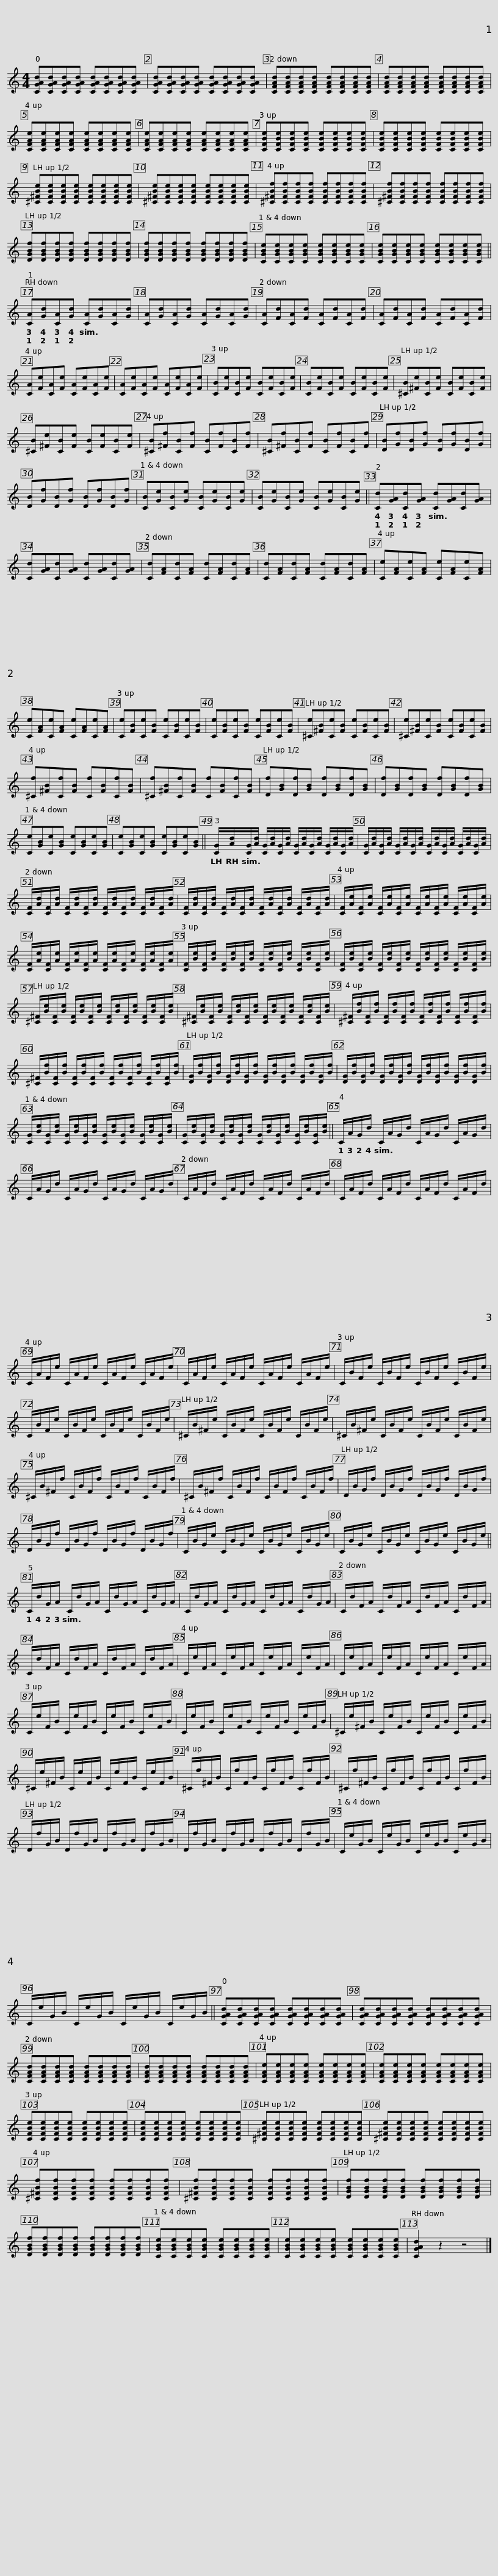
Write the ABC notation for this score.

X:1
L:1/8
M:4/4
I:linebreak $
K:C
V:1 treble
V:1
 [CGAd][CGAd][CGAd][CGAd] [CGAd][CGAd][CGAd][CGAd] | [CGAd][CGAd][CGAd][CGAd] [CGAd][CGAd][CGAd][CGAd] | [CFAd][CFAd][CFAd][CFAd] [CFAd][CFAd][CFAd][CFAd] |$ [CFAd][CFAd][CFAd][CFAd] [CFAd][CFAd][CFAd][CFAd] | [CFAe][CFAe][CFAe][CFAe] [CFAe][CFAe][CFAe][CFAe] | %5
 [CFAe][CFAe][CFAe][CFAe] [CFAe][CFAe][CFAe][CFAe] | [CFBe][CFBe][CFBe][CFBe] [CFBe][CFBe][CFBe][CFBe] |$ [CFBe][CFBe][CFBe][CFBe] [CFBe][CFBe][CFBe][CFBe] | [^C^FBe][CFBe][CFBe][CFBe] [CFBe][CFBe][CFBe][CFBe] | [^C^FBe][CFBe][CFBe][CFBe] [CFBe][CFBe][CFBe][CFBe] | %10
 [^C^FBf][CFBf][CFBf][CFBf] [CFBf][CFBf][CFBf][CFBf] |$ [^C^FBf][CFBf][CFBf][CFBf] [CFBf][CFBf][CFBf][CFBf] | [DGBf][DGBf][DGBf][DGBf] [DGBf][DGBf][DGBf][DGBf] | [DGBf][DGBf][DGBf][DGBf] [DGBf][DGBf][DGBf][DGBf] | [CGBe][CGBe][CGBe][CGBe] [CGBe][CGBe][CGBe][CGBe] |$ %15
 [CGBe][CGBe][CGBe][CGBe] [CGBe][CGBe][CGBe][CGBe] || [CA][Gd][CA][Gd] [CA][Gd][CA][Gd] | [CA][Gd][CA][Gd] [CA][Gd][CA][Gd] | [CA][Fd][CA][Fd] [CA][Fd][CA][Fd] | [CA][Fd][CA][Fd] [CA][Fd][CA][Fd] |$ %20
 [CA][Fe][CA][Fe] [CA][Fe][CA][Fe] | [CA][Fe][CA][Fe] [CA][Fe][CA][Fe] | [CB][Fe][CB][Fe] [CB][Fe][CB][Fe] | [CB][Fe][CB][Fe] [CB][Fe][CB][Fe] | [^CB][^Fe][CB][Fe] [CB][Fe][CB][Fe] |$ %25
 [^CB][^Fe][CB][Fe] [CB][Fe][CB][Fe] | [^CB][^Ff][CB][Ff] [CB][Ff][CB][Ff] | [^CB][^Ff][CB][Ff] [CB][Ff][CB][Ff] | [DB][Gf][DB][Gf] [DB][Gf][DB][Gf] | [DB][Gf][DB][Gf] [DB][Gf][DB][Gf] |$ %30
 [CB][Ge][CB][Ge] [CB][Ge][CB][Ge] | [CB][Ge][CB][Ge] [CB][Ge][CB][Ge] || [Cd][GA][Cd][GA] [Cd][GA][Cd][GA] | [Cd][GA][Cd][GA] [Cd][GA][Cd][GA] | [Cd][FA][Cd][FA] [Cd][FA][Cd][FA] |$ %35
 [Cd][FA][Cd][FA] [Cd][FA][Cd][FA] | [Ce][FA][Ce][FA] [Ce][FA][Ce][FA] | [Ce][FA][Ce][FA] [Ce][FA][Ce][FA] | [Ce][FB][Ce][FB] [Ce][FB][Ce][FB] | [Ce][FB][Ce][FB] [Ce][FB][Ce][FB] |$ %40
 [^Ce][^FB][Ce][FB] [Ce][FB][Ce][FB] | [^Ce][^FB][Ce][FB] [Ce][FB][Ce][FB] | [^Cf][^FB][Cf][FB] [Cf][FB][Cf][FB] | [^Cf][^FB][Cf][FB] [Cf][FB][Cf][FB] | [Df][GB][Df][GB] [Df][GB][Df][GB] |$ %45
 [Df][GB][Df][GB] [Df][GB][Df][GB] | [Ce][GB][Ce][GB] [Ce][GB][Ce][GB] | [Ce][GB][Ce][GB] [Ce][GB][Ce][GB] || [CG]/[Ad]/[CG]/[Ad]/ [CG]/[Ad]/[CG]/[Ad]/ [CG]/[Ad]/[CG]/[Ad]/ [CG]/[Ad]/[CG]/[Ad]/ |$ [CG]/[Ad]/[CG]/[Ad]/ [CG]/[Ad]/[CG]/[Ad]/ [CG]/[Ad]/[CG]/[Ad]/ [CG]/[Ad]/[CG]/[Ad]/ | %50
 [CF]/[Ad]/[CF]/[Ad]/ [CF]/[Ad]/[CF]/[Ad]/ [CF]/[Ad]/[CF]/[Ad]/ [CF]/[Ad]/[CF]/[Ad]/ | [CF]/[Ad]/[CF]/[Ad]/ [CF]/[Ad]/[CF]/[Ad]/ [CF]/[Ad]/[CF]/[Ad]/ [CF]/[Ad]/[CF]/[Ad]/ |$ [CF]/[Ae]/[CF]/[Ae]/ [CF]/[Ae]/[CF]/[Ae]/ [CF]/[Ae]/[CF]/[Ae]/ [CF]/[Ae]/[CF]/[Ae]/ | [CF]/[Ae]/[CF]/[Ae]/ [CF]/[Ae]/[CF]/[Ae]/ [CF]/[Ae]/[CF]/[Ae]/ [CF]/[Ae]/[CF]/[Ae]/ | [CF]/[Be]/[CF]/[Be]/ [CF]/[Be]/[CF]/[Be]/ [CF]/[Be]/[CF]/[Be]/ [CF]/[Be]/[CF]/[Be]/ |$ %55
 [CF]/[Be]/[CF]/[Be]/ [CF]/[Be]/[CF]/[Be]/ [CF]/[Be]/[CF]/[Be]/ [CF]/[Be]/[CF]/[Be]/ | [^C^F]/[Be]/[CF]/[Be]/ [CF]/[Be]/[CF]/[Be]/ [CF]/[Be]/[CF]/[Be]/ [CF]/[Be]/[CF]/[Be]/ | [^C^F]/[Be]/[CF]/[Be]/ [CF]/[Be]/[CF]/[Be]/ [CF]/[Be]/[CF]/[Be]/ [CF]/[Be]/[CF]/[Be]/ |$ [^C^F]/[Bf]/[CF]/[Bf]/ [CF]/[Bf]/[CF]/[Bf]/ [CF]/[Bf]/[CF]/[Bf]/ [CF]/[Bf]/[CF]/[Bf]/ | [^C^F]/[Bf]/[CF]/[Bf]/ [CF]/[Bf]/[CF]/[Bf]/ [CF]/[Bf]/[CF]/[Bf]/ [CF]/[Bf]/[CF]/[Bf]/ | %60
 [DG]/[Bf]/[DG]/[Bf]/ [DG]/[Bf]/[DG]/[Bf]/ [DG]/[Bf]/[DG]/[Bf]/ [DG]/[Bf]/[DG]/[Bf]/ |$ [DG]/[Bf]/[DG]/[Bf]/ [DG]/[Bf]/[DG]/[Bf]/ [DG]/[Bf]/[DG]/[Bf]/ [DG]/[Bf]/[DG]/[Bf]/ | [CG]/[Be]/[CG]/[Be]/ [CG]/[Be]/[CG]/[Be]/ [CG]/[Be]/[CG]/[Be]/ [CG]/[Be]/[CG]/[Be]/ | [CG]/[Be]/[CG]/[Be]/ [CG]/[Be]/[CG]/[Be]/ [CG]/[Be]/[CG]/[Be]/ [CG]/[Be]/[CG]/[Be]/ ||$ C/A/G/d/ C/A/G/d/ C/A/G/d/ C/A/G/d/ | %65
 C/A/G/d/ C/A/G/d/ C/A/G/d/ C/A/G/d/ | C/A/F/d/ C/A/F/d/ C/A/F/d/ C/A/F/d/ |$ C/A/F/d/ C/A/F/d/ C/A/F/d/ C/A/F/d/ | C/A/F/e/ C/A/F/e/ C/A/F/e/ C/A/F/e/ | C/A/F/e/ C/A/F/e/ C/A/F/e/ C/A/F/e/ |$ %70
 C/B/F/e/ C/B/F/e/ C/B/F/e/ C/B/F/e/ | C/B/F/e/ C/B/F/e/ C/B/F/e/ C/B/F/e/ | ^C/B/^F/e/ C/B/F/e/ C/B/F/e/ C/B/F/e/ |$ ^C/B/^F/e/ C/B/F/e/ C/B/F/e/ C/B/F/e/ | ^C/B/^F/f/ C/B/F/f/ C/B/F/f/ C/B/F/f/ | %75
 ^C/B/^F/f/ C/B/F/f/ C/B/F/f/ C/B/F/f/ |$ D/B/G/f/ D/B/G/f/ D/B/G/f/ D/B/G/f/ | D/B/G/f/ D/B/G/f/ D/B/G/f/ D/B/G/f/ | C/B/G/e/ C/B/G/e/ C/B/G/e/ C/B/G/e/ |$ C/B/G/e/ C/B/G/e/ C/B/G/e/ C/B/G/e/ || %80
 C/d/G/A/ C/d/G/A/ C/d/G/A/ C/d/G/A/ | C/d/G/A/ C/d/G/A/ C/d/G/A/ C/d/G/A/ |$ C/d/F/A/ C/d/F/A/ C/d/F/A/ C/d/F/A/ | C/d/F/A/ C/d/F/A/ C/d/F/A/ C/d/F/A/ | C/e/F/A/ C/e/F/A/ C/e/F/A/ C/e/F/A/ |$ %85
 C/e/F/A/ C/e/F/A/ C/e/F/A/ C/e/F/A/ | C/e/F/B/ C/e/F/B/ C/e/F/B/ C/e/F/B/ | C/e/F/B/ C/e/F/B/ C/e/F/B/ C/e/F/B/ |$ ^C/e/^F/B/ C/e/F/B/ C/e/F/B/ C/e/F/B/ | ^C/e/^F/B/ C/e/F/B/ C/e/F/B/ C/e/F/B/ | %90
 ^C/f/^F/B/ C/f/F/B/ C/f/F/B/ C/f/F/B/ |$ ^C/f/^F/B/ C/f/F/B/ C/f/F/B/ C/f/F/B/ | D/f/G/B/ D/f/G/B/ D/f/G/B/ D/f/G/B/ | D/f/G/B/ D/f/G/B/ D/f/G/B/ D/f/G/B/ |$ C/e/G/B/ C/e/G/B/ C/e/G/B/ C/e/G/B/ | %95
 C/e/G/B/ C/e/G/B/ C/e/G/B/ C/e/G/B/ || [CGAd][CGAd][CGAd][CGAd] [CGAd][CGAd][CGAd][CGAd] |$ [CGAd][CGAd][CGAd][CGAd] [CGAd][CGAd][CGAd][CGAd] | [CFAd][CFAd][CFAd][CFAd] [CFAd][CFAd][CFAd][CFAd] | [CFAd][CFAd][CFAd][CFAd] [CFAd][CFAd][CFAd][CFAd] | %100
 [CFAe][CFAe][CFAe][CFAe] [CFAe][CFAe][CFAe][CFAe] |$ [CFAe][CFAe][CFAe][CFAe] [CFAe][CFAe][CFAe][CFAe] | [CFBe][CFBe][CFBe][CFBe] [CFBe][CFBe][CFBe][CFBe] | [CFBe][CFBe][CFBe][CFBe] [CFBe][CFBe][CFBe][CFBe] | [^C^FBe][CFBe][CFBe][CFBe] [CFBe][CFBe][CFBe][CFBe] |$ %105
 [^C^FBe][CFBe][CFBe][CFBe] [CFBe][CFBe][CFBe][CFBe] | [^C^FBf][CFBf][CFBf][CFBf] [CFBf][CFBf][CFBf][CFBf] | [^C^FBf][CFBf][CFBf][CFBf] [CFBf][CFBf][CFBf][CFBf] | [DGBf][DGBf][DGBf][DGBf] [DGBf][DGBf][DGBf][DGBf] |$ [DGBf][DGBf][DGBf][DGBf] [DGBf][DGBf][DGBf][DGBf] | %110
 [CGBe][CGBe][CGBe][CGBe] [CGBe][CGBe][CGBe][CGBe] | [CGBe][CGBe][CGBe][CGBe] [CGBe][CGBe][CGBe][CGBe] | [CGAd]2 z2 z4 |] %113
